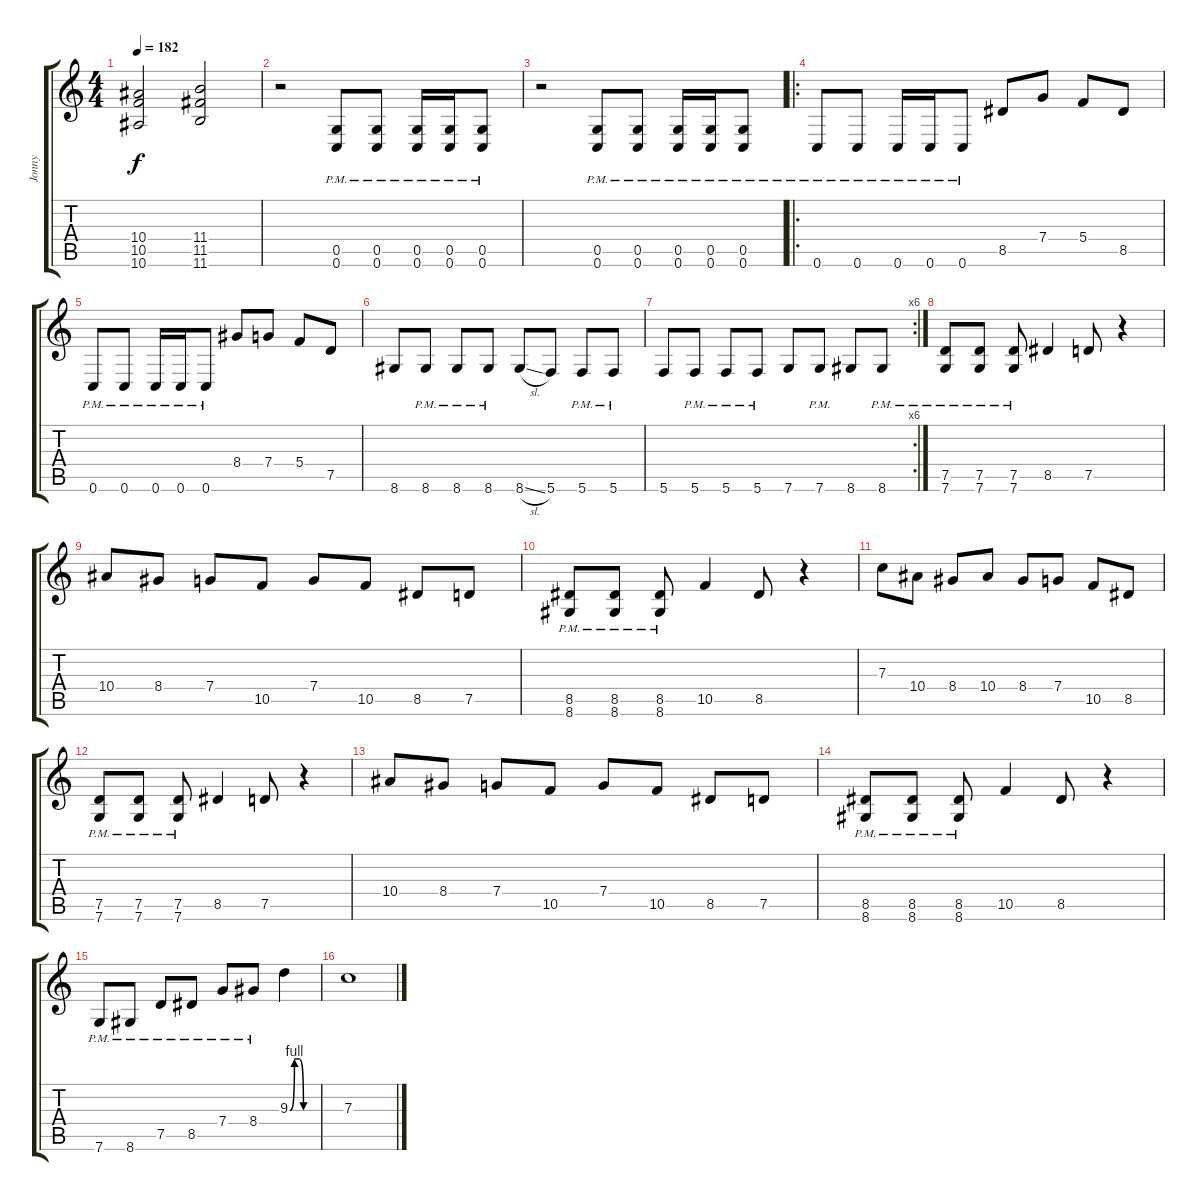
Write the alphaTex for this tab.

\track ("Jonny" "Jonny") {instrument distortionguitar}
\staff {score tabs}
\tuning (D4 A3 F3 C3 G2 C2) {hide}
\ts (4 4)
\tempo 182
\clef g2
\ks c
(10.4 10.5 10.6).2{dy f} (11.4 11.5 11.6).2 |
r.2 (0.5{pm} 0.6{pm}).8 (0.5{pm} 0.6{pm}).8 (0.5{pm} 0.6{pm}).16 (0.5{pm} 0.6{pm}).16 (0.5{pm} 0.6{pm}).8 |
r.2 (0.5{pm} 0.6{pm}).8 (0.5{pm} 0.6{pm}).8 (0.5{pm} 0.6{pm}).16 (0.5{pm} 0.6{pm}).16 (0.5{pm} 0.6{pm}).8 |
\ro
0.6{pm}.8 0.6{pm}.8 0.6{pm}.16 0.6{pm}.16 0.6{pm}.8 8.5.8 7.4.8 5.4.8 8.5.8 |
0.6{pm}.8 0.6{pm}.8 0.6{pm}.16 0.6{pm}.16 0.6{pm}.8 8.4.8 7.4.8 5.4.8 7.5.8 |
8.6.8 8.6{pm}.8 8.6{pm}.8 8.6{pm}.8 8.6{sl}.8 5.6.8 5.6{pm}.8 5.6{pm}.8 |
\rc 6
5.6.8 5.6{pm}.8 5.6{pm}.8 5.6{pm}.8 7.6.8 7.6{pm}.8 8.6.8 8.6{pm}.8 |
(7.5{pm} 7.6{pm}).8 (7.5{pm} 7.6{pm}).8 (7.5{pm} 7.6{pm}).8 8.5.4 7.5.8 r.4 |
10.4.8 8.4.8 7.4.8 10.5.8 7.4.8 10.5.8 8.5.8 7.5.8 |
(8.5{pm} 8.6{pm}).8 (8.5{pm} 8.6{pm}).8 (8.5{pm} 8.6{pm}).8 10.5.4 8.5.8 r.4 |
7.3.8 10.4.8 8.4.8 10.4.8 8.4.8 7.4.8 10.5.8 8.5.8 |
(7.5{pm} 7.6{pm}).8 (7.5{pm} 7.6{pm}).8 (7.5{pm} 7.6{pm}).8 8.5.4 7.5.8 r.4 |
10.4.8 8.4.8 7.4.8 10.5.8 7.4.8 10.5.8 8.5.8 7.5.8 |
(8.5{pm} 8.6{pm}).8 (8.5{pm} 8.6{pm}).8 (8.5{pm} 8.6{pm}).8 10.5.4 8.5.8 r.4 |
7.6{pm}.8 8.6{pm}.8 7.5{pm}.8 8.5{pm}.8 7.4{pm}.8 8.4{pm}.8 9.3{be (custom 0 0 10 4 20 4 30 0 60 0)}.4 |
7.3.1
